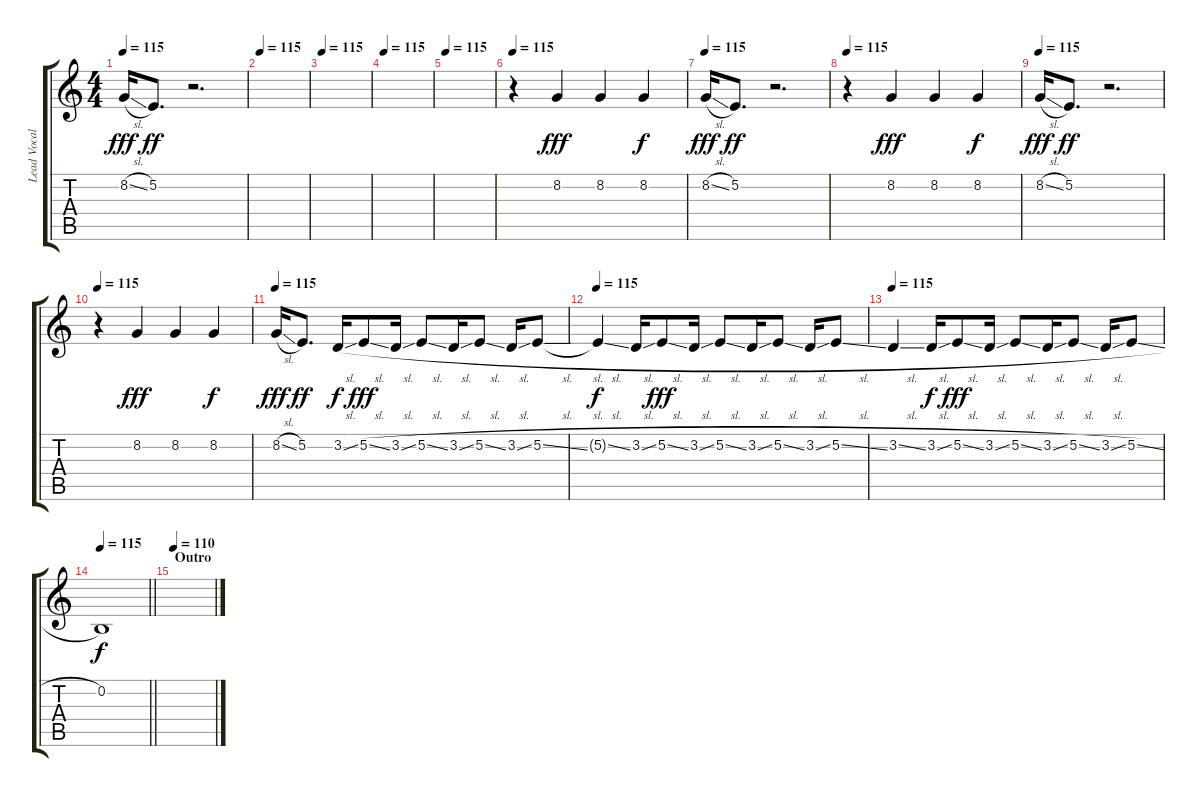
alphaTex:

\track ("Lead Vocals" "Lead Vocal") {instrument altosax}
\staff {score tabs}
\tuning (E4 B3 G3 D3 A2 E2) {hide}
\ts (4 4)
\tempo 115
\clef g2
\ks c
8.2{sl}.16{dy fff} 5.2.8{d dy ff} r.2{d} |
\tempo 115
|
\tempo 115
|
\tempo 115
|
\tempo 115
|
\tempo 115
r.4 8.2.4{dy fff} 8.2.4 8.2.4{dy f} |
\tempo 115
8.2{sl}.16{dy fff} 5.2.8{d dy ff} r.2{d} |
\tempo 115
r.4 8.2.4{dy fff} 8.2.4 8.2.4{dy f} |
\tempo 115
8.2{sl}.16{dy fff} 5.2.8{d dy ff} r.2{d} |
\tempo 115
r.4 8.2.4{dy fff} 8.2.4 8.2.4{dy f} |
\tempo 115
8.2{sl}.16{dy fff} 5.2.8{d dy ff} 3.2{sl}.16{dy f} 5.2{sl}.8{dy fff} 3.2{sl}.16 5.2{sl}.8 3.2{sl}.16 5.2{sl}.8 3.2{sl}.16 5.2{sl}.8 |
\tempo 115
5.2{sl t}.4{dy f} 3.2{sl}.16 5.2{sl}.8{dy fff} 3.2{sl}.16 5.2{sl}.8 3.2{sl}.16 5.2{sl}.8 3.2{sl}.16 5.2{sl}.8 |
\tempo 115
3.2{sl}.4 3.2{sl}.16{dy f} 5.2{sl}.8{dy fff} 3.2{sl}.16 5.2{sl}.8 3.2{sl}.16 5.2{sl}.8 3.2{sl}.16 5.2{sl}.8 |
\tempo 115
\barLineRight lightlight
0.2.1{dy f} |
\section ("" "Outro")
\tempo 110
